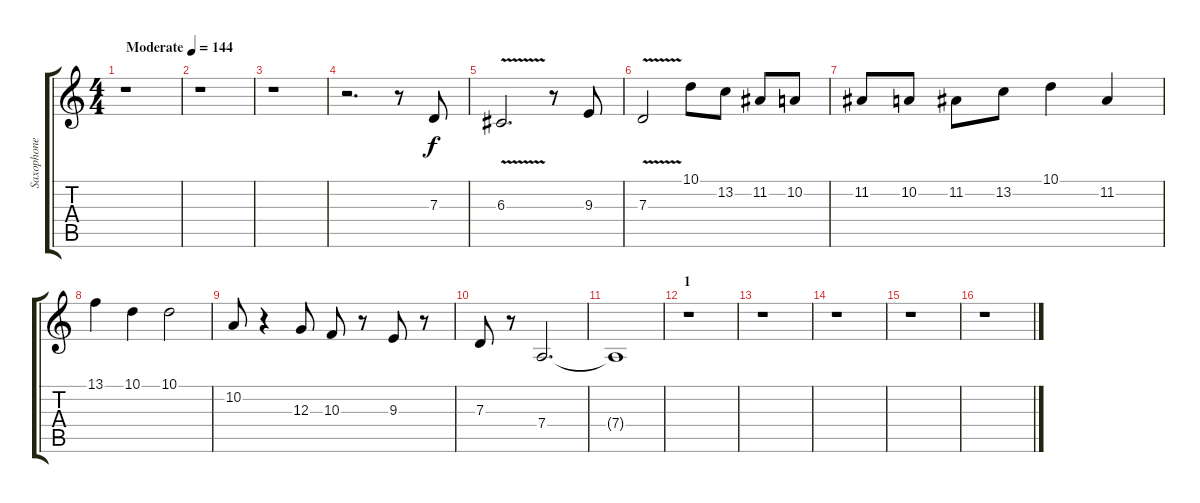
\track ("Saxophone" "Saxophone") {instrument altosax}
\staff {score tabs}
\tuning (E4 B3 G3 D3 A2 E2) {hide}
\ts (4 4)
\tempo (144 "Moderate")
\clef g2
\ks c
r.1{dy f instrument altosax} |
r.1 |
r.1 |
r.2{d} r.8 7.3.8 |
6.3{v}.2{d} r.8 9.3.8 |
7.3{v}.2 10.1.8 13.2.8 11.2.8 10.2.8 |
11.2.8 10.2.8 11.2.8 13.2.8 10.1.4 11.2.4 |
13.1.4 10.1.4 10.1.2 |
10.2.8 r.4 12.3.8 10.3.8 r.8 9.3.8 r.8 |
7.3.8 r.8 7.4.2{d} |
7.4{t}.1 |
\section ("" "1")
r.1 |
r.1 |
r.1 |
r.1 |
r.1
